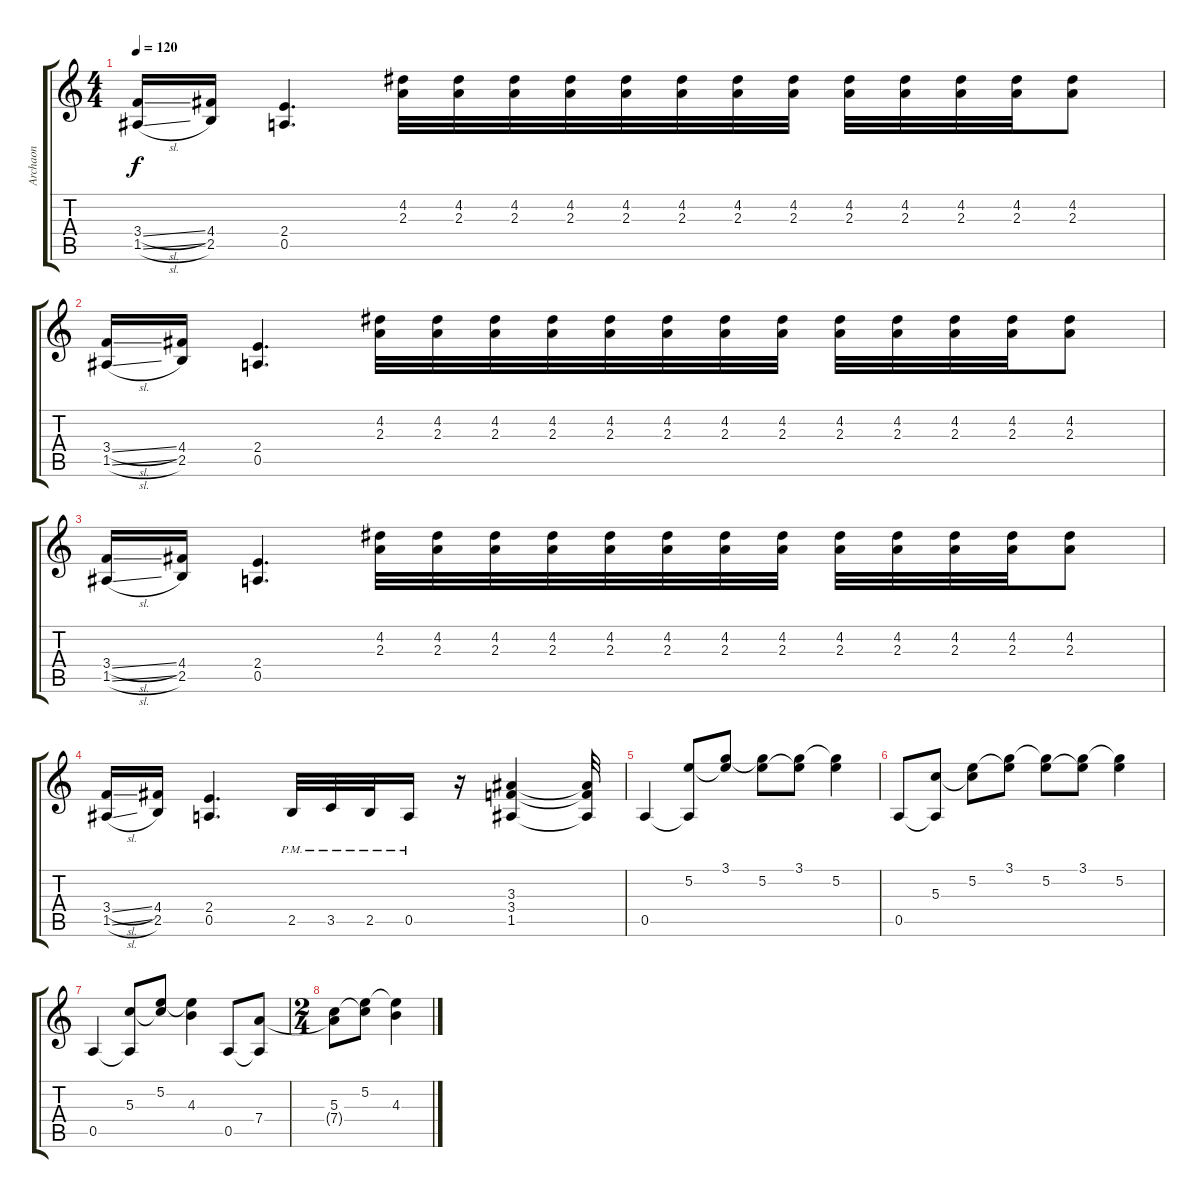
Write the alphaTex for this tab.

\track ("Archaon" "Archaon") {instrument distortionguitar}
\staff {score tabs}
\tuning (E4 B3 G3 D3 A2 E2) {hide}
\ts (4 4)
\tempo 120
\clef g2
\ks c
(3.4{sl} 1.5{sl}).16{dy f} (4.4 2.5).16 (2.4 0.5).4{d} (4.2 2.3).32 (4.2 2.3).32 (4.2 2.3).32 (4.2 2.3).32 (4.2 2.3).32 (4.2 2.3).32 (4.2 2.3).32 (4.2 2.3).32 (4.2 2.3).32 (4.2 2.3).32 (4.2 2.3).32 (4.2 2.3).32 (4.2 2.3).8 |
(3.4{sl} 1.5{sl}).16 (4.4 2.5).16 (2.4 0.5).4{d} (4.2 2.3).32 (4.2 2.3).32 (4.2 2.3).32 (4.2 2.3).32 (4.2 2.3).32 (4.2 2.3).32 (4.2 2.3).32 (4.2 2.3).32 (4.2 2.3).32 (4.2 2.3).32 (4.2 2.3).32 (4.2 2.3).32 (4.2 2.3).8 |
(3.4{sl} 1.5{sl}).16 (4.4 2.5).16 (2.4 0.5).4{d} (4.2 2.3).32 (4.2 2.3).32 (4.2 2.3).32 (4.2 2.3).32 (4.2 2.3).32 (4.2 2.3).32 (4.2 2.3).32 (4.2 2.3).32 (4.2 2.3).32 (4.2 2.3).32 (4.2 2.3).32 (4.2 2.3).32 (4.2 2.3).8 |
(3.4{sl} 1.5{sl}).16 (4.4 2.5).16 (2.4 0.5).4{d} 2.5{pm}.32 3.5{pm}.32 2.5{pm}.32 0.5{pm}.16 r.16 (3.3 3.4 1.5).4 (3.3{t} 3.4{t} 1.5{t}).32 |
0.5.4 (5.2 0.5{t}).8 (3.1 5.2{t}).8 (3.1{t} 5.2).8 (3.1 5.2{t}).8 (3.1{t} 5.2).4 |
0.5.8 (5.3 0.5{t}).8 (5.2 5.3{t}).8 (3.1 5.2{t}).8 (3.1{t} 5.2).8 (3.1 5.2{t}).8 (3.1{t} 5.2).4 |
0.5.4 (5.3 0.5{t}).8 (5.2 5.3{t}).8 (5.2{t} 4.3).4 0.5.8 (7.4 0.5{t}).8 |
\ts (2 4)
(5.3 7.4{t}).8 (5.2 5.3{t}).8 (5.2{t} 4.3).4
